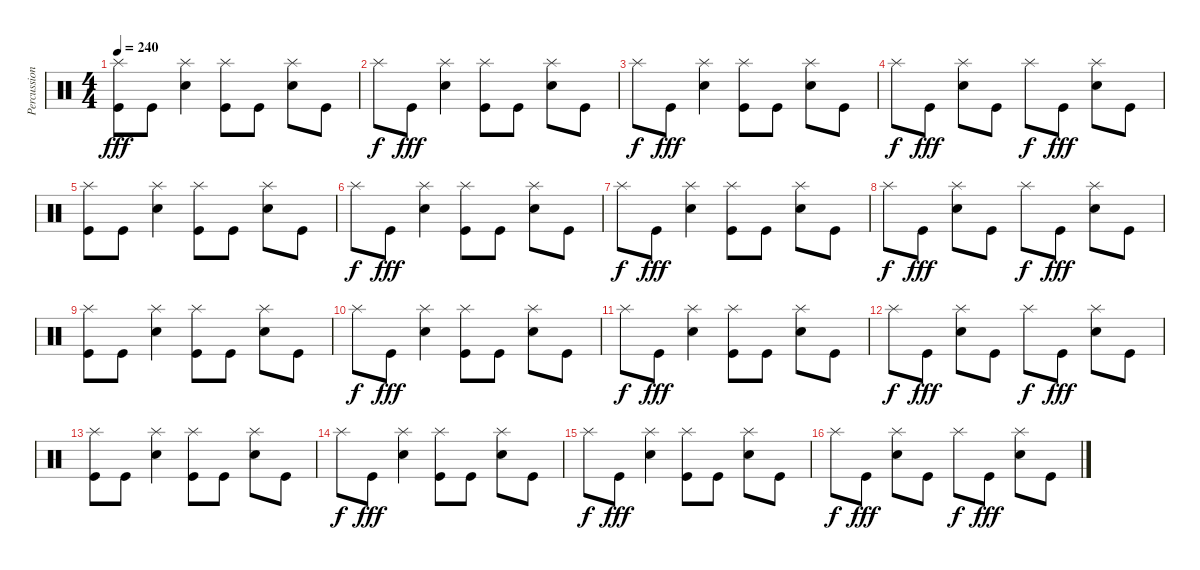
\track ("Percussions" "Percussion") {instrument percussion}
\staff {score}
\articulation defaults
\ts (4 4)
\tempo 240
\clef neutral
\ks c
("Kick (hit)" "Splash (hit)").8{dy fff} "Kick (hit)".8 ("Electric Snare (hit)" "Splash (hit)").4 ("Kick (hit)" "Splash (hit)").8 "Kick (hit)".8 ("Electric Snare (hit)" "Splash (hit)").8 "Kick (hit)".8 |
"Splash (hit)".8{dy f} "Kick (hit)".8{dy fff} ("Electric Snare (hit)" "Splash (hit)").4 ("Kick (hit)" "Splash (hit)").8 "Kick (hit)".8 ("Electric Snare (hit)" "Splash (hit)").8 "Kick (hit)".8 |
"Splash (hit)".8{dy f} "Kick (hit)".8{dy fff} ("Electric Snare (hit)" "Splash (hit)").4 ("Kick (hit)" "Splash (hit)").8 "Kick (hit)".8 ("Electric Snare (hit)" "Splash (hit)").8 "Kick (hit)".8 |
"Splash (hit)".8{dy f} "Kick (hit)".8{dy fff} ("Electric Snare (hit)" "Splash (hit)").8 "Kick (hit)".8 "Splash (hit)".8{dy f} "Kick (hit)".8{dy fff} ("Electric Snare (hit)" "Splash (hit)").8 "Kick (hit)".8 |
("Kick (hit)" "Splash (hit)").8 "Kick (hit)".8 ("Electric Snare (hit)" "Splash (hit)").4 ("Kick (hit)" "Splash (hit)").8 "Kick (hit)".8 ("Electric Snare (hit)" "Splash (hit)").8 "Kick (hit)".8 |
"Splash (hit)".8{dy f} "Kick (hit)".8{dy fff} ("Electric Snare (hit)" "Splash (hit)").4 ("Kick (hit)" "Splash (hit)").8 "Kick (hit)".8 ("Electric Snare (hit)" "Splash (hit)").8 "Kick (hit)".8 |
"Splash (hit)".8{dy f} "Kick (hit)".8{dy fff} ("Electric Snare (hit)" "Splash (hit)").4 ("Kick (hit)" "Splash (hit)").8 "Kick (hit)".8 ("Electric Snare (hit)" "Splash (hit)").8 "Kick (hit)".8 |
"Splash (hit)".8{dy f} "Kick (hit)".8{dy fff} ("Electric Snare (hit)" "Splash (hit)").8 "Kick (hit)".8 "Splash (hit)".8{dy f} "Kick (hit)".8{dy fff} ("Electric Snare (hit)" "Splash (hit)").8 "Kick (hit)".8 |
("Kick (hit)" "Splash (hit)").8 "Kick (hit)".8 ("Electric Snare (hit)" "Splash (hit)").4 ("Kick (hit)" "Splash (hit)").8 "Kick (hit)".8 ("Electric Snare (hit)" "Splash (hit)").8 "Kick (hit)".8 |
"Splash (hit)".8{dy f} "Kick (hit)".8{dy fff} ("Electric Snare (hit)" "Splash (hit)").4 ("Kick (hit)" "Splash (hit)").8 "Kick (hit)".8 ("Electric Snare (hit)" "Splash (hit)").8 "Kick (hit)".8 |
"Splash (hit)".8{dy f} "Kick (hit)".8{dy fff} ("Electric Snare (hit)" "Splash (hit)").4 ("Kick (hit)" "Splash (hit)").8 "Kick (hit)".8 ("Electric Snare (hit)" "Splash (hit)").8 "Kick (hit)".8 |
"Splash (hit)".8{dy f} "Kick (hit)".8{dy fff} ("Electric Snare (hit)" "Splash (hit)").8 "Kick (hit)".8 "Splash (hit)".8{dy f} "Kick (hit)".8{dy fff} ("Electric Snare (hit)" "Splash (hit)").8 "Kick (hit)".8 |
("Kick (hit)" "Splash (hit)").8 "Kick (hit)".8 ("Electric Snare (hit)" "Splash (hit)").4 ("Kick (hit)" "Splash (hit)").8 "Kick (hit)".8 ("Electric Snare (hit)" "Splash (hit)").8 "Kick (hit)".8 |
"Splash (hit)".8{dy f} "Kick (hit)".8{dy fff} ("Electric Snare (hit)" "Splash (hit)").4 ("Kick (hit)" "Splash (hit)").8 "Kick (hit)".8 ("Electric Snare (hit)" "Splash (hit)").8 "Kick (hit)".8 |
"Splash (hit)".8{dy f} "Kick (hit)".8{dy fff} ("Electric Snare (hit)" "Splash (hit)").4 ("Kick (hit)" "Splash (hit)").8 "Kick (hit)".8 ("Electric Snare (hit)" "Splash (hit)").8 "Kick (hit)".8 |
"Splash (hit)".8{dy f} "Kick (hit)".8{dy fff} ("Electric Snare (hit)" "Splash (hit)").8 "Kick (hit)".8 "Splash (hit)".8{dy f} "Kick (hit)".8{dy fff} ("Electric Snare (hit)" "Splash (hit)").8 "Kick (hit)".8
